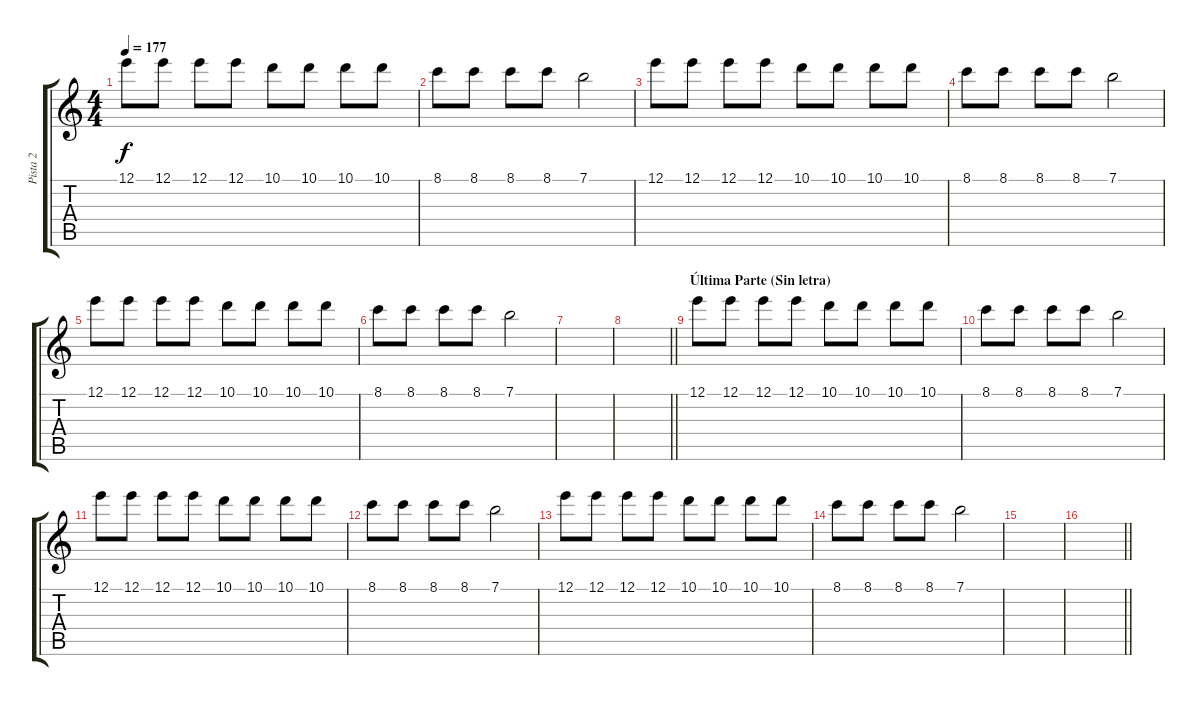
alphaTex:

\track ("Pista 2" "Pista 2") {instrument acousticguitarsteel}
\staff {score tabs}
\tuning (E4 B3 G3 D3 A2 E2) {hide}
\ts (4 4)
\tempo 177
\clef g2
\ks c
12.1.8{dy f} 12.1.8 12.1.8 12.1.8 10.1.8 10.1.8 10.1.8 10.1.8 |
8.1.8 8.1.8 8.1.8 8.1.8 7.1.2 |
12.1.8 12.1.8 12.1.8 12.1.8 10.1.8 10.1.8 10.1.8 10.1.8 |
8.1.8 8.1.8 8.1.8 8.1.8 7.1.2 |
12.1.8 12.1.8 12.1.8 12.1.8 10.1.8 10.1.8 10.1.8 10.1.8 |
8.1.8 8.1.8 8.1.8 8.1.8 7.1.2 |
|
\barLineRight lightlight
|
\section ("" "Última Parte (Sin letra)")
12.1.8 12.1.8 12.1.8 12.1.8 10.1.8 10.1.8 10.1.8 10.1.8 |
8.1.8 8.1.8 8.1.8 8.1.8 7.1.2 |
12.1.8 12.1.8 12.1.8 12.1.8 10.1.8 10.1.8 10.1.8 10.1.8 |
8.1.8 8.1.8 8.1.8 8.1.8 7.1.2 |
12.1.8 12.1.8 12.1.8 12.1.8 10.1.8 10.1.8 10.1.8 10.1.8 |
8.1.8 8.1.8 8.1.8 8.1.8 7.1.2 |
|
\barLineRight lightlight
